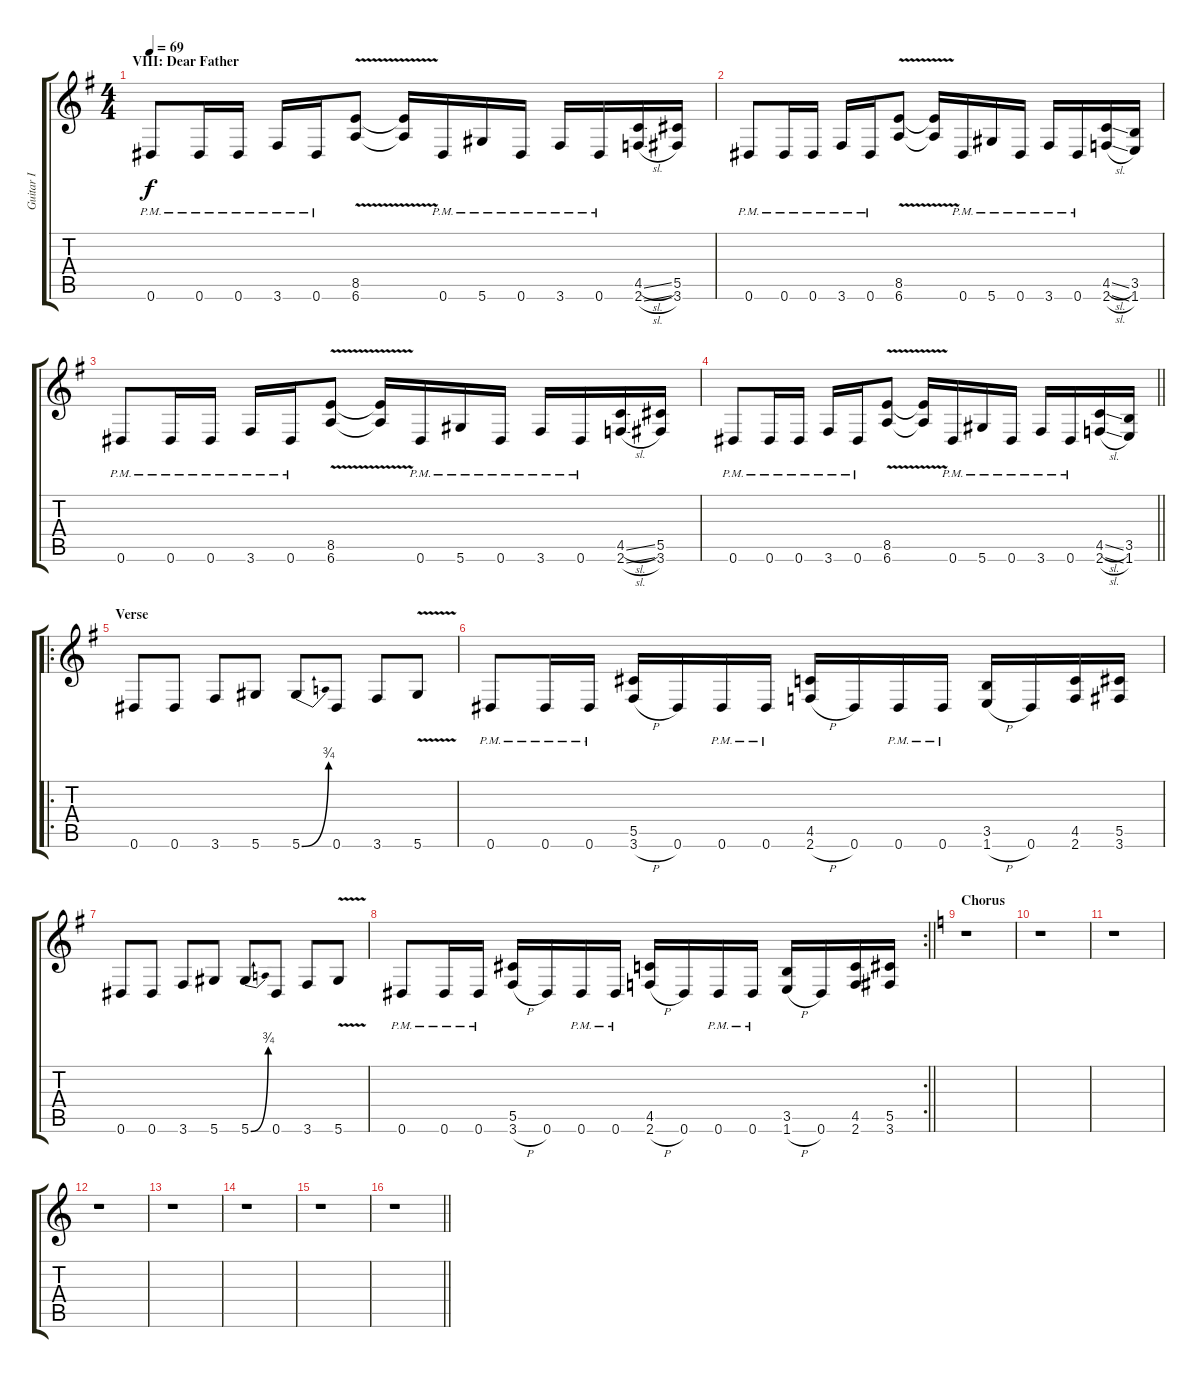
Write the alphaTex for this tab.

\track ("Guitar I" "Guitar I") {instrument distortionguitar}
\staff {score tabs}
\tuning (Eb4 Bb3 Gb3 Db3 Ab2 Eb2) {hide}
\ts (4 4)
\section ("" "VIII: Dear Father")
\tempo 69
\clef g2
\ks eminor
0.6{pm}.8{dy f balance 6} 0.6{pm}.16 0.6{pm}.16 3.6{pm}.16 0.6{pm}.16 (8.5{v} 6.6{v}).8 (8.5{t} 6.6{t}).16 0.6{pm}.16 5.6{pm}.16 0.6{pm}.16 3.6{pm}.16 0.6{pm}.16 (4.5{sl} 2.6{sl}).16 (5.5 3.6).16 |
0.6{pm}.8 0.6{pm}.16 0.6{pm}.16 3.6{pm}.16 0.6{pm}.16 (8.5{v} 6.6{v}).8 (8.5{t} 6.6{t}).16 0.6{pm}.16 5.6{pm}.16 0.6{pm}.16 3.6{pm}.16 0.6{pm}.16 (4.5{sl} 2.6{sl}).16 (3.5 1.6).16 |
0.6{pm}.8 0.6{pm}.16 0.6{pm}.16 3.6{pm}.16 0.6{pm}.16 (8.5{v} 6.6{v}).8 (8.5{t} 6.6{t}).16 0.6{pm}.16 5.6{pm}.16 0.6{pm}.16 3.6{pm}.16 0.6{pm}.16 (4.5{sl} 2.6{sl}).16 (5.5 3.6).16 |
\barLineRight lightlight
0.6{pm}.8 0.6{pm}.16 0.6{pm}.16 3.6{pm}.16 0.6{pm}.16 (8.5{v} 6.6{v}).8 (8.5{t} 6.6{t}).16 0.6{pm}.16 5.6{pm}.16 0.6{pm}.16 3.6{pm}.16 0.6{pm}.16 (4.5{sl} 2.6{sl}).16 (3.5 1.6).16 |
\ro
\section ("" "Verse")
0.6.8 0.6.8 3.6.8 5.6.8 5.6{be (bend 0 0 60 3)}.8 0.6.8 3.6.8 5.6{v}.8 |
0.6{pm}.8 0.6{pm}.16 0.6{pm}.16 (5.5 3.6{h}).16 0.6.16 0.6{pm}.16 0.6{pm}.16 (4.5 2.6{h}).16 0.6.16 0.6{pm}.16 0.6{pm}.16 (3.5 1.6{h}).16 0.6.16 (4.5 2.6).16 (5.5 3.6).16 |
0.6.8 0.6.8 3.6.8 5.6.8 5.6{be (bend 0 0 60 3)}.8 0.6.8 3.6.8 5.6{v}.8 |
\rc 2
\barLineRight lightlight
0.6{pm}.8 0.6{pm}.16 0.6{pm}.16 (5.5 3.6{h}).16 0.6.16 0.6{pm}.16 0.6{pm}.16 (4.5 2.6{h}).16 0.6.16 0.6{pm}.16 0.6{pm}.16 (3.5 1.6{h}).16 0.6.16 (4.5 2.6).16 (5.5 3.6).16 |
\section ("" "Chorus")
\ks aminor
r.1 |
r.1 |
r.1 |
r.1 |
r.1 |
r.1 |
r.1 |
\barLineRight lightlight
r.1
